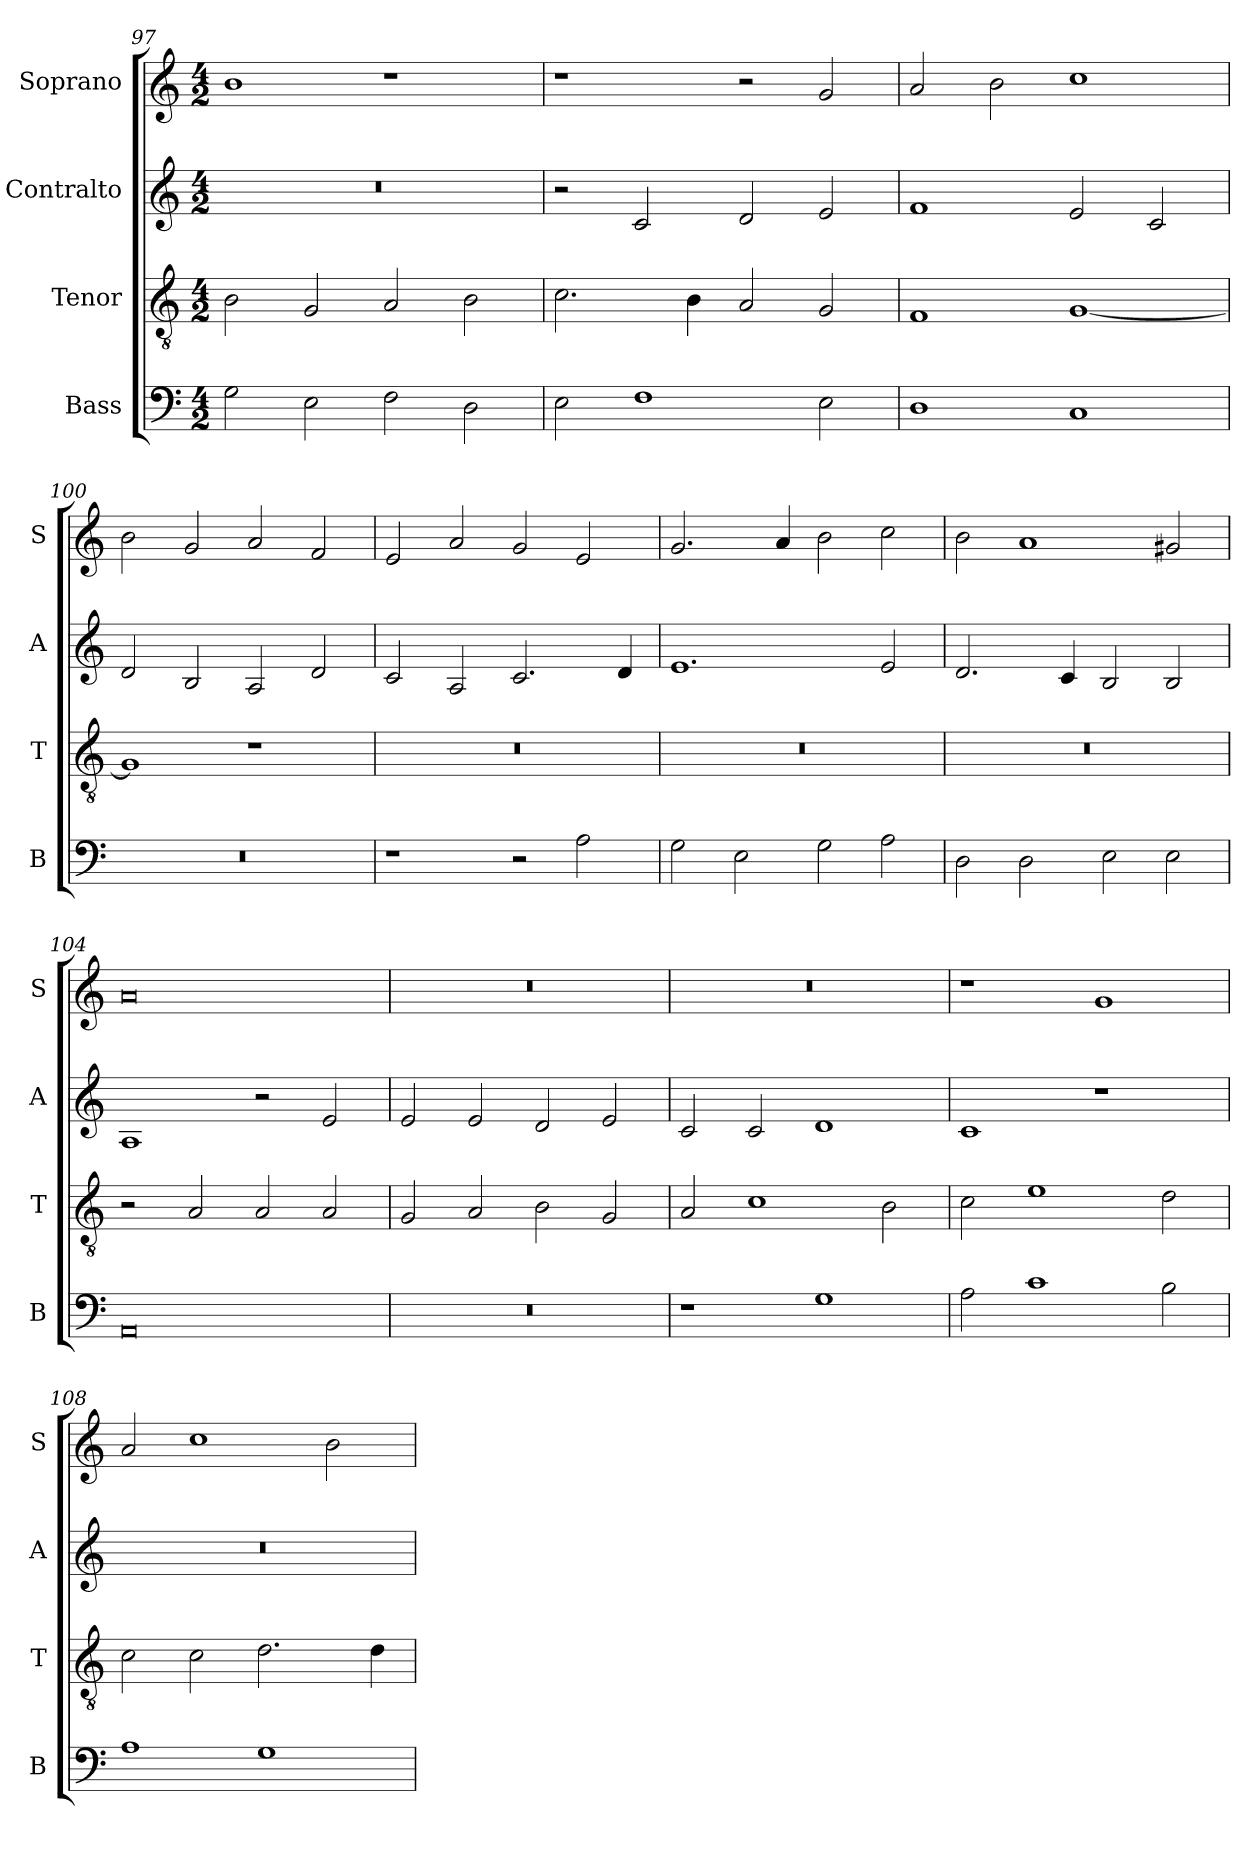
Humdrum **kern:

**kern	**kern	**kern	**kern
*part4	*part3	*part2	*part1
*staff4	*staff3	*staff2	*staff1
*I"Bass	*I"Tenor	*I"Contralto	*I"Soprano
*I'B	*I'T	*I'A	*I'S
*clefF4	*clefGv2	*clefG2	*clefG2
*k[]	*k[]	*k[]	*k[]
*E:phr	*E:phr	*E:phr	*E:phr
*M4/2	*M4/2	*M4/2	*M4/2
=97	=97	=97	=97
2G	2B	0r	1b
2E	2G	.	.
2F	2A	.	1r
2D	2B	.	.
=98	=98	=98	=98
2E	2.c	2r	1r
1F	.	2c	.
.	4B	.	.
.	2A	2d	2r
2E	2G	2e	2g
=99	=99	=99	=99
1D	1F	1f	2a
.	.	.	2b
1C	[1G	2e	1cc
.	.	2c	.
=100	=100	=100	=100
0r	1G]	2d	2b
.	.	2B	2g
.	1r	2A	2a
.	.	2d	2f
=101	=101	=101	=101
1r	0r	2c	2e
.	.	2A	2a
2r	.	2.c	2g
2A	.	.	2e
.	.	4d	.
=102	=102	=102	=102
2G	0r	1.e	2.g
2E	.	.	.
.	.	.	4a
2G	.	.	2b
2A	.	2e	2cc
=103	=103	=103	=103
2D	0r	2.d	2b
2D	.	.	1a
.	.	4c	.
2E	.	2B	.
2E	.	2B	2g#X
=104	=104	=104	=104
0AA	2r	1A	0a
.	2A	.	.
.	2A	2r	.
.	2A	2e	.
=105	=105	=105	=105
0r	2G	2e	0r
.	2A	2e	.
.	2B	2d	.
.	2G	2e	.
=106	=106	=106	=106
1r	2A	2c	0r
.	1c	2c	.
1G	.	1d	.
.	2B	.	.
=107	=107	=107	=107
2A	2c	1c	1r
1c	1e	.	.
.	.	1r	1g
2B	2d	.	.
=108	=108	=108	=108
1A	2c	0r	2a
.	2c	.	1cc
1G	2.d	.	.
.	.	.	2b
.	4d	.	.
=	=	=	=
*-	*-	*-	*-
